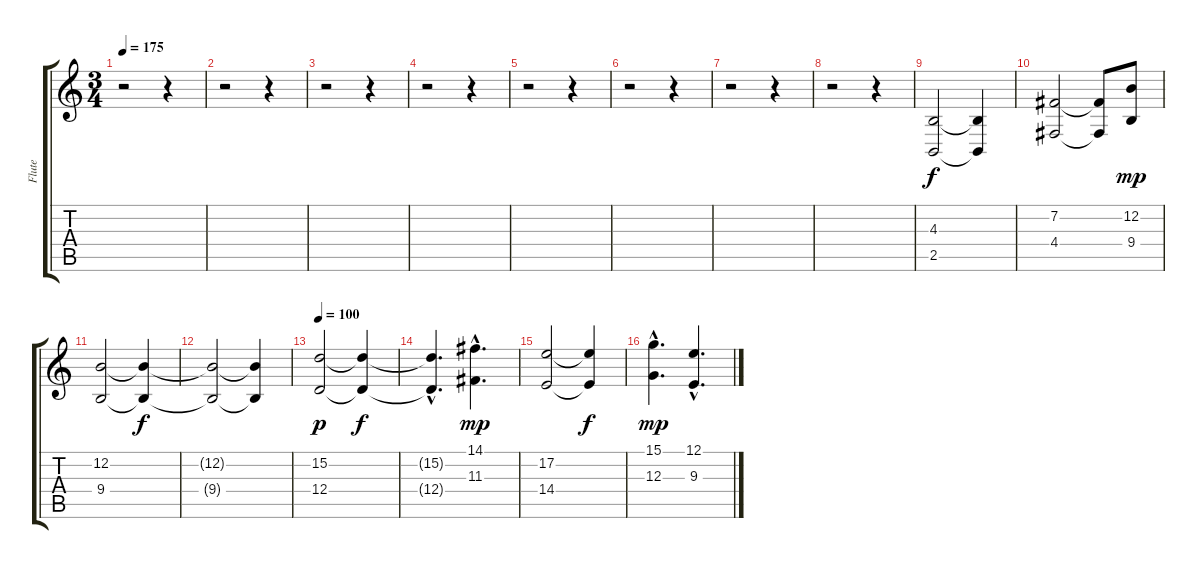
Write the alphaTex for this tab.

\track ("Flute" "Flute") {instrument flute}
\staff {score tabs}
\tuning (E4 B3 G3 D3 A2 E2) {hide}
\ts (3 4)
\tempo 175
\clef g2
\ks c
r.2{dy f} r.4 |
r.2 r.4 |
r.2 r.4 |
r.2 r.4 |
r.2 r.4 |
r.2 r.4 |
r.2 r.4 |
r.2 r.4 |
(4.3 2.5).2{volume 10 instrument trumpet} (4.3{t} 2.5{t}).4 |
(7.2 4.4).2 (7.2{t} 4.4{t}).8 (12.2 9.4).8{dy mp} |
(12.2 9.4).2 (12.2{t} 9.4{t}).4{dy f} |
(12.2{t} 9.4{t}).2 (12.2{t} 9.4{t}).4 |
\tempo 100
(15.2 12.4).2{dy p} (15.2{t} 12.4{t}).4{dy f} |
(15.2{hac t} 12.4{hac t}).4{d} (14.1{hac} 11.3{hac}).4{d dy mp} |
(17.2 14.4).2 (17.2{t} 14.4{t}).4{dy f} |
(15.1{hac} 12.3{hac}).4{d dy mp} (12.1{hac} 9.3{hac}).4{d}
